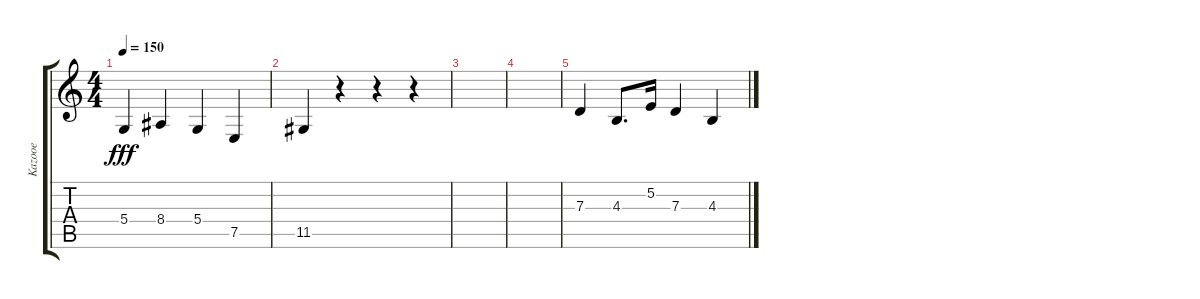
\track ("Kazooe" "Kazooe") {instrument shamisen}
\staff {score tabs}
\tuning (E4 B3 G3 D3 A2 E2) {hide}
\ts (4 4)
\tempo 150
\clef g2
\ks c
5.4.4{dy fff} 8.4.4 5.4.4 7.5.4 |
11.5.4 r.4 r.4 r.4 |
|
|
7.3.4 4.3.8{d} 5.2.16 7.3.4 4.3.4
